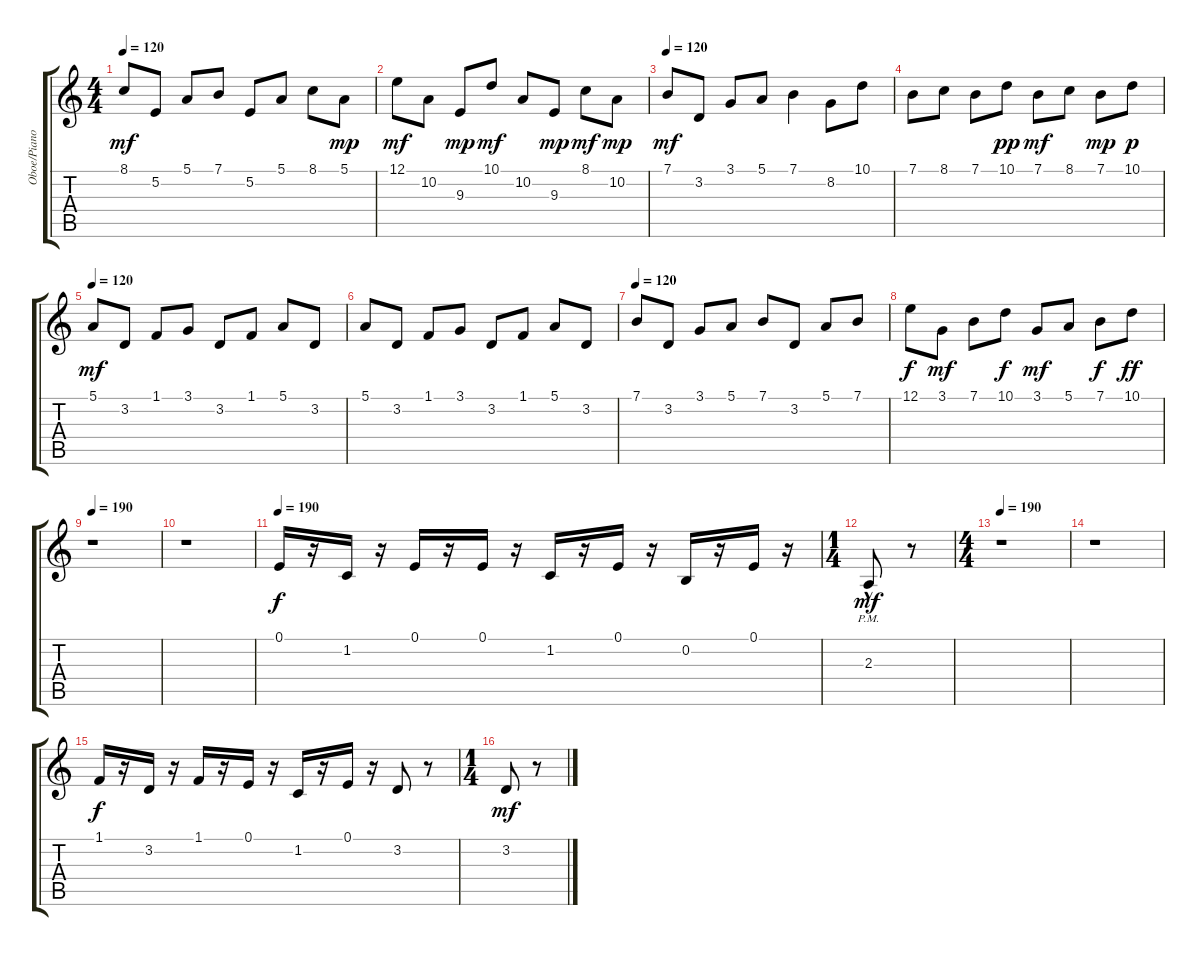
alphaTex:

\track ("Oboe/Piano/Violino" "Oboe/Piano") {instrument oboe}
\staff {score tabs}
\tuning (E4 B3 G3 D3 A2 E2) {hide}
\ts (4 4)
\tempo 120
\clef g2
\ks c
8.1.8{dy mf instrument acousticgrandpiano} 5.2.8 5.1.8 7.1.8 5.2.8 5.1.8 8.1.8 5.1.8{dy mp} |
12.1.8{dy mf} 10.2.8 9.3.8{dy mp} 10.1.8{dy mf} 10.2.8 9.3.8{dy mp} 8.1.8{dy mf} 10.2.8{dy mp} |
\tempo 120
7.1.8{dy mf instrument acousticgrandpiano} 3.2.8 3.1.8 5.1.8 7.1.4 8.2.8 10.1.8 |
7.1.8 8.1.8 7.1.8 10.1.8{dy pp} 7.1.8{dy mf} 8.1.8 7.1.8{dy mp} 10.1.8{dy p} |
\tempo 120
5.1.8{dy mf instrument acousticgrandpiano} 3.2.8 1.1.8 3.1.8 3.2.8 1.1.8 5.1.8 3.2.8 |
5.1.8 3.2.8 1.1.8 3.1.8 3.2.8 1.1.8 5.1.8 3.2.8 |
\tempo 120
7.1.8{instrument acousticgrandpiano} 3.2.8 3.1.8 5.1.8 7.1.8 3.2.8 5.1.8 7.1.8 |
12.1.8{dy f} 3.1.8{dy mf} 7.1.8 10.1.8{dy f} 3.1.8{dy mf} 5.1.8 7.1.8{dy f} 10.1.8{dy ff} |
\tempo 190
r.1{volume 9 instrument violin} |
r.1 |
\tempo 190
0.1.16{dy f volume 9 instrument violin} r.16 1.2.16 r.16 0.1.16 r.16 0.1.16 r.16 1.2.16 r.16 0.1.16 r.16 0.2.16 r.16 0.1.16 r.16 |
\ts (1 4)
2.3{hac pm}.8{dy mf} r.8 |
\ts (4 4)
\tempo 190
r.1{volume 9 instrument violin} |
r.1 |
1.1.16{dy f} r.16 3.2.16 r.16 1.1.16 r.16 0.1.16 r.16 1.2.16 r.16 0.1.16 r.16 3.2.8 r.8 |
\ts (1 4)
3.2.8{dy mf} r.8
